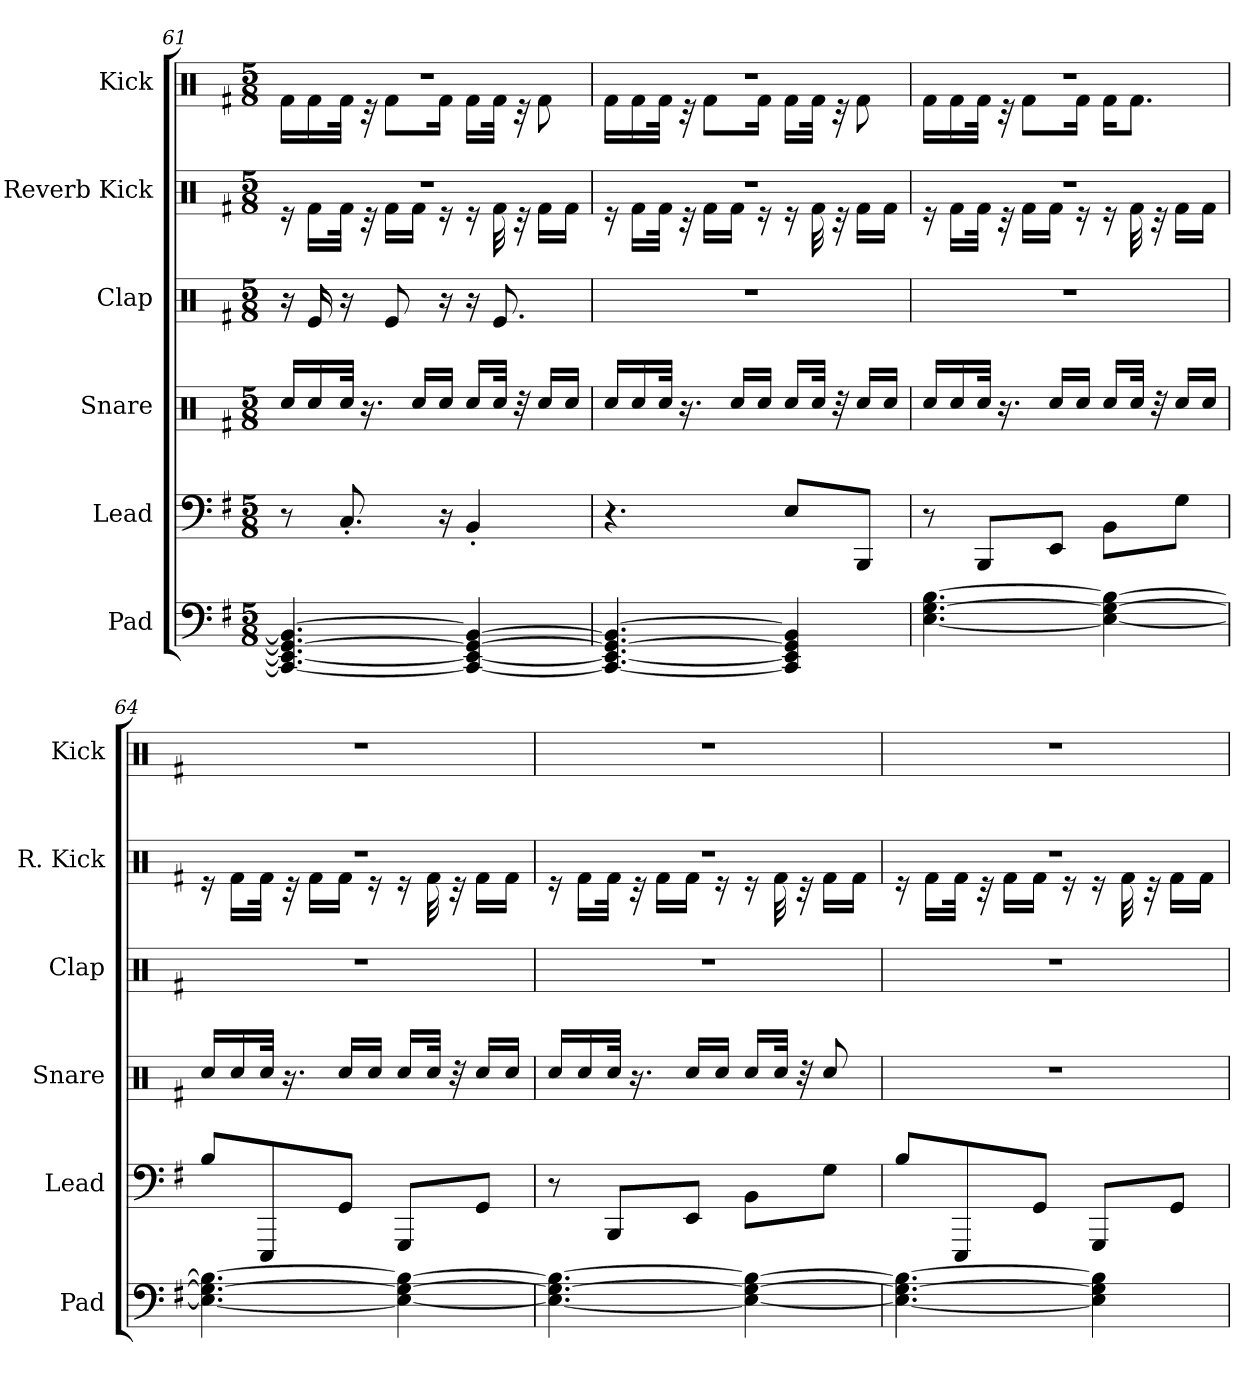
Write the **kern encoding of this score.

**kern	**kern	**kern	**kern	**kern	**kern
*part6	*part5	*part4	*part3	*part2	*part1
*staff6	*staff5	*staff4	*staff3	*staff2	*staff1
*I"Pad	*I"Lead	*I"Snare	*I"Clap	*I"Reverb Kick	*I"Kick
*I'Pad	*I'Lead	*I'Snare	*I'Clap	*I'R. Kick	*I'Kick
!!LO:PB:g=z
*clefF4	*clefF4	*clefX	*clefX	*clefX	*clefX
*k[f#]	*k[f#]	*k[f#]	*k[f#]	*k[f#]	*k[f#]
*M5/8	*M5/8	*M5/8	*M5/8	*M5/8	*M5/8
=61	=61	=61	=61	=61	=61
*	*	*	*	*^	*^
4.CC/_ 4.EE/_ 4.GG/_ 4.BB/_	8r	16Rcc/LL	16r	8%5r	16r	8%5r	16Rf\LL
.	.	16Rcc/	16Re/	.	16Rf\LL	.	16Rf\
.	8.C'/	32Rcc/JJk	16r	.	32Rf\JJk	.	32Rf\JJk
.	.	16.r	.	.	32r	.	32r
.	.	.	8Re/	.	16Rf\LL	.	8Rf\L
.	.	16Rcc/LL	.	.	16Rf\JJ	.	.
.	16r	16Rcc/JJ	16r	.	16r	.	16Rf\Jk
4CC/_ 4EE/_ 4GG/_ 4BB/_	4BB'/	16Rcc/LL	16r	.	16r	.	16Rf\LL
.	.	32Rcc/JJk	8.Re/	.	32Rf\	.	32Rf\JJk
.	.	32r	.	.	32r	.	32r
.	.	16Rcc/LL	.	.	16Rf\LL	.	8Rf\
.	.	16Rcc/JJ	.	.	16Rf\JJ	.	.
=62	=62	=62	=62	=62	=62	=62	=62
4.CC/_ 4.EE/_ 4.GG/_ 4.BB/_	4.r	16Rcc/LL	8%5r	8%5r	16r	8%5r	16Rf\LL
.	.	16Rcc/	.	.	16Rf\LL	.	16Rf\
.	.	32Rcc/JJk	.	.	32Rf\JJk	.	32Rf\JJk
.	.	16.r	.	.	32r	.	32r
.	.	.	.	.	16Rf\LL	.	8Rf\L
.	.	16Rcc/LL	.	.	16Rf\JJ	.	.
.	.	16Rcc/JJ	.	.	16r	.	16Rf\Jk
4CC/] 4EE/] 4GG/] 4BB/]	8E/L	16Rcc/LL	.	.	16r	.	16Rf\LL
.	.	32Rcc/JJk	.	.	32Rf\	.	32Rf\JJk
.	.	32r	.	.	32r	.	32r
.	8BBB/J	16Rcc/LL	.	.	16Rf\LL	.	8Rf\
.	.	16Rcc/JJ	.	.	16Rf\JJ	.	.
=63	=63	=63	=63	=63	=63	=63	=63
[4.E\ [4.G\ [4.B\	8r	16Rcc/LL	8%5r	8%5r	16r	8%5r	16Rf\LL
.	.	16Rcc/	.	.	16Rf\LL	.	16Rf\
.	8BBB/L	32Rcc/JJk	.	.	32Rf\JJk	.	32Rf\JJk
.	.	16.r	.	.	32r	.	32r
.	.	.	.	.	16Rf\LL	.	8Rf\L
.	8EE/J	16Rcc/LL	.	.	16Rf\JJ	.	.
.	.	16Rcc/JJ	.	.	16r	.	16Rf\Jk
4E\_ 4G\_ 4B\_	8BB\L	16Rcc/LL	.	.	16r	.	16Rf\KL
.	.	32Rcc/JJk	.	.	32Rf\	.	8.Rf\J
.	.	32r	.	.	32r	.	.
.	8G\J	16Rcc/LL	.	.	16Rf\LL	.	.
.	.	16Rcc/JJ	.	.	16Rf\JJ	.	.
*	*	*	*	*	*	*v	*v
!!LO:LB:g=z
=64	=64	=64	=64	=64	=64	=64
4.E\_ 4.G\_ 4.B\_	8B/L	16Rcc/LL	8%5r	8%5r	16r	8%5r
.	.	16Rcc/	.	.	16Rf\LL	.
.	8EEE/	32Rcc/JJk	.	.	32Rf\JJk	.
.	.	16.r	.	.	32r	.
.	.	.	.	.	16Rf\LL	.
.	8GG/J	16Rcc/LL	.	.	16Rf\JJ	.
.	.	16Rcc/JJ	.	.	16r	.
4E\_ 4G\_ 4B\_	8GGG/L	16Rcc/LL	.	.	16r	.
.	.	32Rcc/JJk	.	.	32Rf\	.
.	.	32r	.	.	32r	.
.	8GG/J	16Rcc/LL	.	.	16Rf\LL	.
.	.	16Rcc/JJ	.	.	16Rf\JJ	.
=65	=65	=65	=65	=65	=65	=65
4.E\_ 4.G\_ 4.B\_	8r	16Rcc/LL	8%5r	8%5r	16r	8%5r
.	.	16Rcc/	.	.	16Rf\LL	.
.	8BBB/L	32Rcc/JJk	.	.	32Rf\JJk	.
.	.	16.r	.	.	32r	.
.	.	.	.	.	16Rf\LL	.
.	8EE/J	16Rcc/LL	.	.	16Rf\JJ	.
.	.	16Rcc/JJ	.	.	16r	.
4E\_ 4G\_ 4B\_	8BB\L	16Rcc/LL	.	.	16r	.
.	.	32Rcc/JJk	.	.	32Rf\	.
.	.	32r	.	.	32r	.
.	8G\J	8Rcc/	.	.	16Rf\LL	.
.	.	.	.	.	16Rf\JJ	.
=66	=66	=66	=66	=66	=66	=66
4.E\_ 4.G\_ 4.B\_	8B/L	8%5r	8%5r	8%5r	16r	8%5r
.	.	.	.	.	16Rf\LL	.
.	8EEE/	.	.	.	32Rf\JJk	.
.	.	.	.	.	32r	.
.	.	.	.	.	16Rf\LL	.
.	8GG/J	.	.	.	16Rf\JJ	.
.	.	.	.	.	16r	.
4E\] 4G\] 4B\]	8GGG/L	.	.	.	16r	.
.	.	.	.	.	32Rf\	.
.	.	.	.	.	32r	.
.	8GG/J	.	.	.	16Rf\LL	.
.	.	.	.	.	16Rf\JJ	.
*	*	*	*	*v	*v	*
=	=	=	=	=	=
*-	*-	*-	*-	*-	*-
